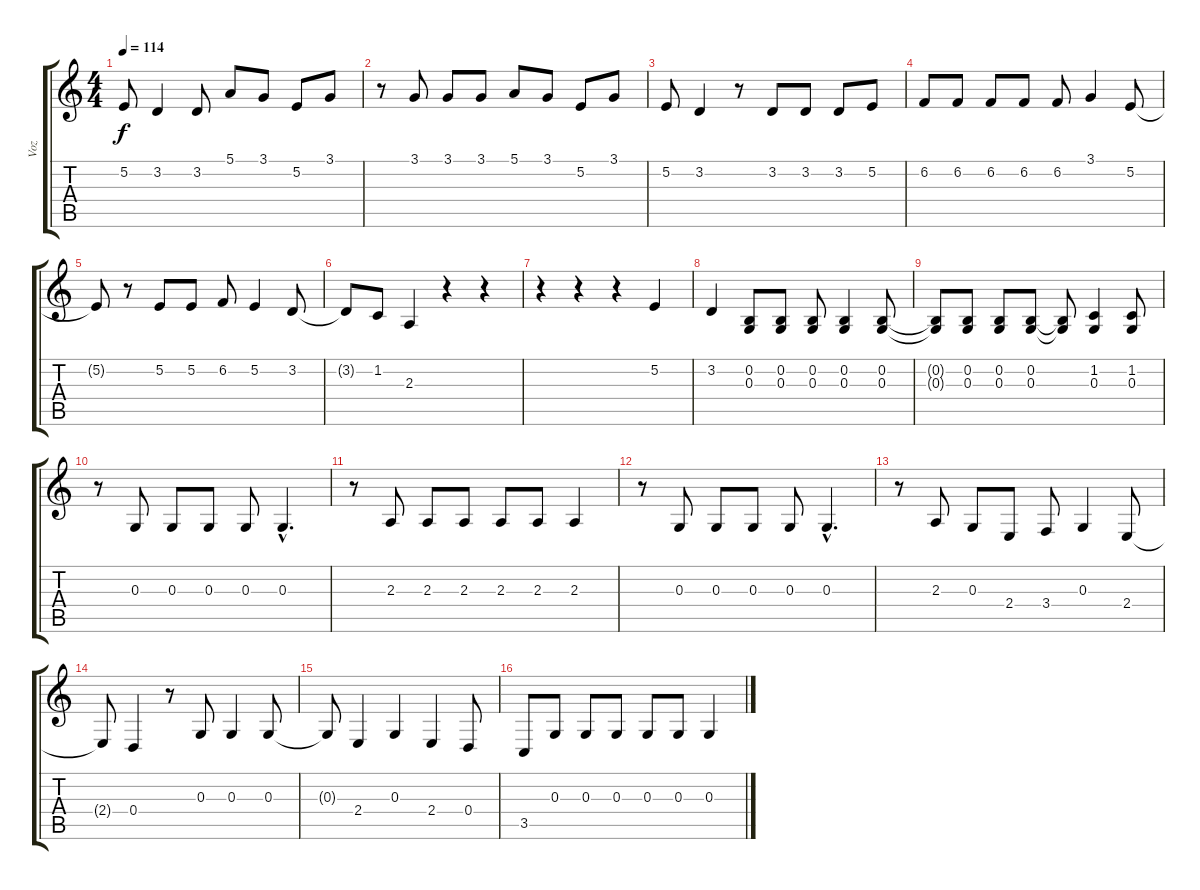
\track ("Voz" "Voz") {instrument lead1square}
\staff {score tabs}
\tuning (E4 B3 G3 D3 A2 E2) {hide}
\ts (4 4)
\tempo 114
\clef g2
\ks c
5.2.8{dy f} 3.2.4 3.2.8 5.1.8 3.1.8 5.2.8 3.1.8 |
r.8 3.1.8 3.1.8 3.1.8 5.1.8 3.1.8 5.2.8 3.1.8 |
5.2.8 3.2.4 r.8 3.2.8 3.2.8 3.2.8 5.2.8 |
6.2.8 6.2.8 6.2.8 6.2.8 6.2.8 3.1.4 5.2.8 |
5.2{t}.8 r.8 5.2.8 5.2.8 6.2.8 5.2.4 3.2.8 |
3.2{t}.8 1.2.8 2.3.4 r.4 r.4 |
r.4 r.4 r.4 5.2.4 |
3.2.4 (0.2 0.3).8 (0.2 0.3).8 (0.2 0.3).8 (0.2 0.3).4 (0.2 0.3).8 |
(0.2{t} 0.3{t}).8 (0.2 0.3).8 (0.2 0.3).8 (0.2 0.3).8 (0.2{t} 0.3{t}).8 (1.2 0.3).4 (1.2 0.3).8 |
r.8 0.3.8 0.3.8 0.3.8 0.3.8 0.3{hac}.4{d} |
r.8 2.3.8 2.3.8 2.3.8 2.3.8 2.3.8 2.3.4 |
r.8 0.3.8 0.3.8 0.3.8 0.3.8 0.3{hac}.4{d} |
r.8 2.3.8 0.3.8 2.4.8 3.4.8 0.3.4 2.4.8 |
2.4{t}.8 0.4.4 r.8 0.3.8 0.3.4 0.3.8 |
0.3{t}.8 2.4.4 0.3.4 2.4.4 0.4.8 |
3.5.8 0.3.8 0.3.8 0.3.8 0.3.8 0.3.8 0.3.4
